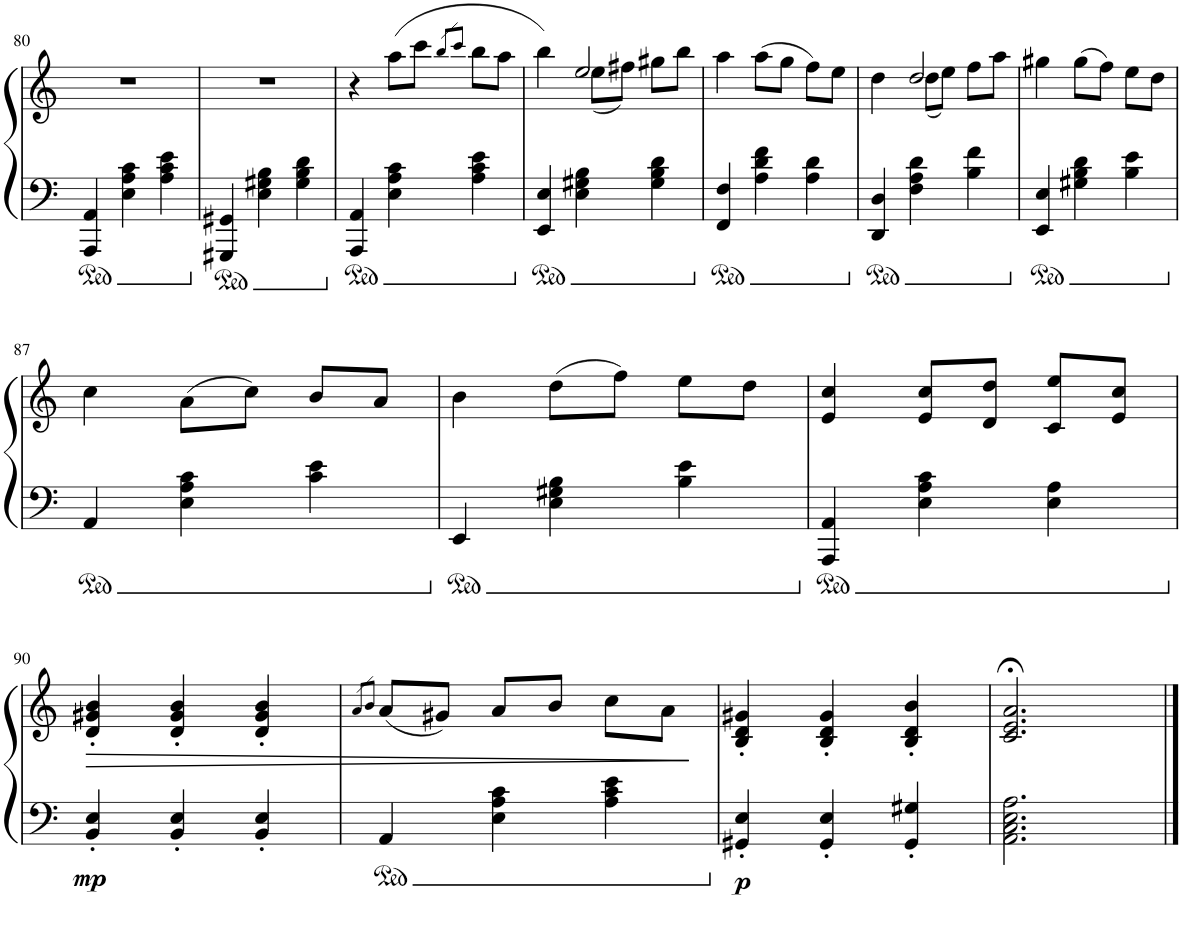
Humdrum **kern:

**kern	**kern	**dynam
*part1	*part1	*part1
*staff2	*staff1	*staff1/2
*I"Piano	*	*
*I'Pno.	*	*
!!LO:PB:g=z
*clefF4	*clefG2	*
*k[]	*k[]	*
*M3/4	*M3/4	*
=80	=80	=80
4AAA/ 4AA/	2.r	.
4E\ 4A\ 4c\	.	.
4A\ 4c\ 4e\	.	.
=81	=81	=81
4GGG#X/ 4GG#X/	2.r	.
4E\ 4G#X\ 4B\	.	.
4G#\ 4B\ 4d\	.	.
=82	=82	=82
4AAA/ 4AA/	4r	.
4E\ 4A\ 4c\	(8aa\L	.
.	8ccc\J	.
.	8qbb/L	.
.	8qccc/J	.
4A\ 4c\ 4e\	8bb\L	.
.	8aa\J	.
=83	=83	=83
*	*^	*
4EE/ 4E/	4bb\)	4ryy	.
4E\ 4G#X\ 4B\	2ee/	(8ee\L	.
.	.	8ff#X\J)	.
4G#\ 4B\ 4d\	.	8gg#X\L	.
.	.	8bb\J	.
*	*v	*v	*
=84	=84	=84
4FF/ 4F/	4aa\	.
4A\ 4d\ 4f\	(8aa\L	.
.	8gg\J	.
4A\ 4d\	8ff\L)	.
.	8ee\J	.
=85	=85	=85
*	*^	*
4DD/ 4D/	4dd\	4ryy	.
4F\ 4A\ 4d\	2dd/	(8dd\L	.
.	.	8ee\J)	.
4B\ 4f\	.	8ff\L	.
.	.	8aa\J	.
*	*v	*v	*
=86	=86	=86
4EE/ 4E/	4gg#X\	.
4G#X\ 4B\ 4d\	(8gg#\L	.
.	8ff\J)	.
4B\ 4e\	8ee\L	.
.	8dd\J	.
!!LO:LB:g=z
=87	=87	=87
4AA/	4cc\	.
4E\ 4A\ 4c\	(8a\L	.
.	8cc\J)	.
4c\ 4e\	8b/L	.
.	8a/J	.
=88	=88	=88
4EE/	4b\	.
4E\ 4G#X\ 4B\	(8dd\L	.
.	8ff\J)	.
4B\ 4e\	8ee\L	.
.	8dd\J	.
=89	=89	=89
4AAA/ 4AA/	4e/ 4cc/	.
4E\ 4A\ 4c\	8e/ 8cc/L	.
.	8d/ 8dd/J	.
4E\ 4A\	8c/ 8ee/L	.
.	8e/ 8cc/J	.
!!LO:LB:g=z
=90	=90	=90
!	!	!LO:HP:b
!	!	!LO:DY:n=1:b=2
4BB/' 4E/'	4d/' 4g#X/' 4b/'	> mp
4BB/' 4E/'	4d/' 4g#/' 4b/'	.
4BB/' 4E/'	4d/' 4g#/' 4b/'	.
.	.	]
=91	=91	=91
.	8qa/L	.
.	8qb/J	.
4AA/	(8a/L	.
.	8g#X/J)	.
4E\ 4A\ 4c\	8a/L	.
.	8b/J	.
4A\ 4c\ 4e\	8cc\L	.
.	8a\J	.
=92	=92	=92
!	!	!LO:DY:b=2
4GG#X/' 4E/'	4B/' 4d/' 4g#X/'	p
4GG#/' 4E/'	4B/' 4d/' 4g#/'	.
4GG#/' 4G#X/'	4B/' 4d/' 4b/'	.
=93	=93	=93
2.AA\ 2.C\ 2.E\ 2.A\	2.c/;< 2.e/;< 2.a/;<	.
==	==	==
*-	*-	*-
